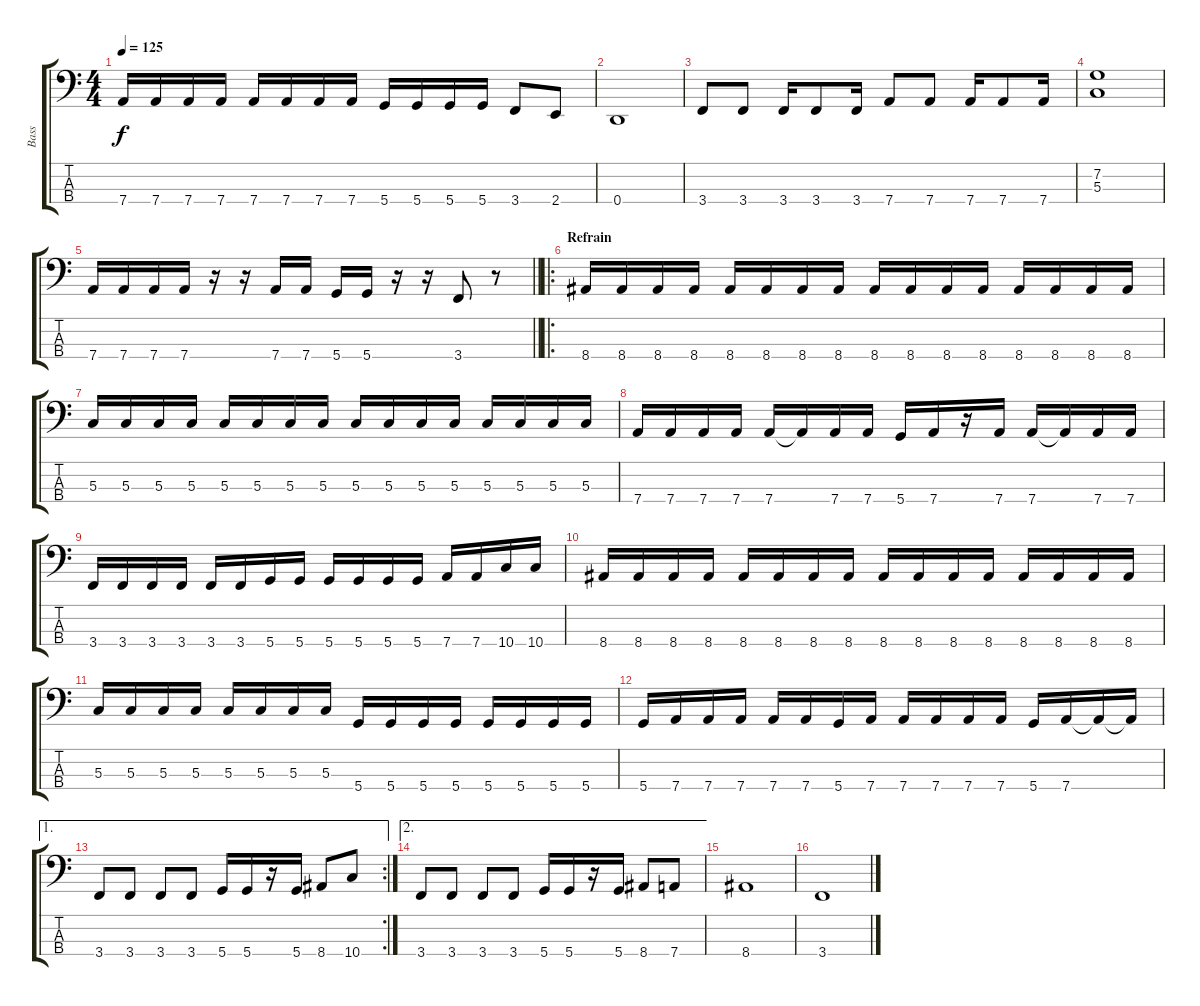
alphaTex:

\track ("Bass" "Bass") {instrument electricbasspick}
\staff {score tabs}
\tuning (F2 C2 G1 D1) {hide}
\ts (4 4)
\tempo 125
\clef f4
\ks c
7.4.16{dy f} 7.4.16 7.4.16 7.4.16 7.4.16 7.4.16 7.4.16 7.4.16 5.4.16 5.4.16 5.4.16 5.4.16 3.4.8 2.4.8 |
0.4.1 |
3.4.8 3.4.8 3.4.16 3.4.8 3.4.16 7.4.8 7.4.8 7.4.16 7.4.8 7.4.16 |
(7.2 5.3).1 |
\barLineRight lightlight
7.4.16 7.4.16 7.4.16 7.4.16 r.16 r.16 7.4.16 7.4.16 5.4.16 5.4.16 r.16 r.16 3.4.8 r.8 |
\ro
\section ("" "Refrain")
8.4.16 8.4.16 8.4.16 8.4.16 8.4.16 8.4.16 8.4.16 8.4.16 8.4.16 8.4.16 8.4.16 8.4.16 8.4.16 8.4.16 8.4.16 8.4.16 |
5.3.16 5.3.16 5.3.16 5.3.16 5.3.16 5.3.16 5.3.16 5.3.16 5.3.16 5.3.16 5.3.16 5.3.16 5.3.16 5.3.16 5.3.16 5.3.16 |
7.4.16 7.4.16 7.4.16 7.4.16 7.4.16 7.4{t}.16 7.4.16 7.4.16 5.4.16 7.4.16 r.16 7.4.16 7.4.16 7.4{t}.16 7.4.16 7.4.16 |
3.4.16 3.4.16 3.4.16 3.4.16 3.4.16 3.4.16 5.4.16 5.4.16 5.4.16 5.4.16 5.4.16 5.4.16 7.4.16 7.4.16 10.4.16 10.4.16 |
8.4.16 8.4.16 8.4.16 8.4.16 8.4.16 8.4.16 8.4.16 8.4.16 8.4.16 8.4.16 8.4.16 8.4.16 8.4.16 8.4.16 8.4.16 8.4.16 |
5.3.16 5.3.16 5.3.16 5.3.16 5.3.16 5.3.16 5.3.16 5.3.16 5.4.16 5.4.16 5.4.16 5.4.16 5.4.16 5.4.16 5.4.16 5.4.16 |
5.4.16 7.4.16 7.4.16 7.4.16 7.4.16 7.4.16 5.4.16 7.4.16 7.4.16 7.4.16 7.4.16 7.4.16 5.4.16 7.4.16 7.4{t}.16 7.4{t}.16 |
\ae 1
\rc 2
3.4.8 3.4.8 3.4.8 3.4.8 5.4.16 5.4.16 r.16 5.4.16 8.4.8 10.4.8 |
\ae 2
3.4.8 3.4.8 3.4.8 3.4.8 5.4.16 5.4.16 r.16 5.4.16 8.4.8 7.4.8 |
8.4.1 |
3.4.1
